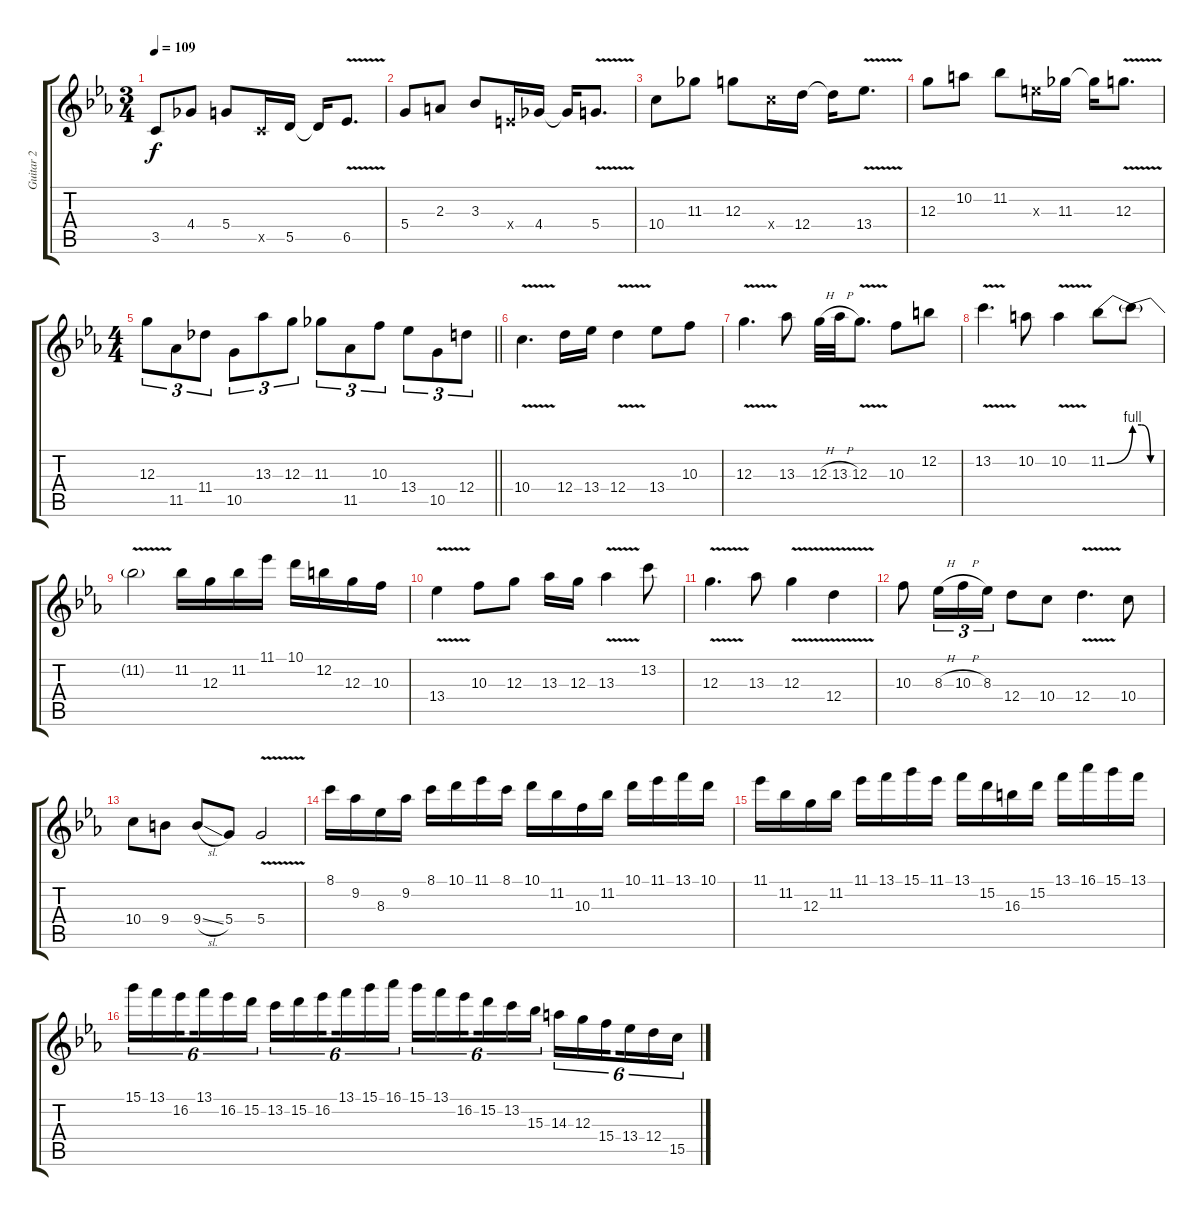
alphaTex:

\track ("Guitar 2" "Guitar 2") {instrument distortionguitar}
\staff {score tabs}
\tuning (E4 B3 G3 D3 A2 E2) {hide}
\ts (3 4)
\tempo 109
\clef g2
\ks cminor
3.5.8{dy f} 4.4.8 5.4.8 3.5{x}.16 5.5.16 5.5{t}.16 6.5{v}.8{d} |
5.4.8 2.3.8 3.3.8 2.4{x}.16 4.4.16 4.4{t}.16 5.4{v}.8{d} |
10.4.8 11.3.8 12.3.8 10.4{x}.16 12.4.16 12.4{t}.16 13.4{v}.8{d} |
12.3.8 10.2.8 11.2.8 9.3{x}.16 11.3.16 11.3{t}.16 12.3{v}.8{d} |
\ts (4 4)
\barLineRight lightlight
12.3.8{tu (3 2)} 11.5.8{tu (3 2)} 11.4.8{tu (3 2)} 10.5.8{tu (3 2)} 13.3.8{tu (3 2)} 12.3.8{tu (3 2)} 11.3.8{tu (3 2)} 11.5.8{tu (3 2)} 10.3.8{tu (3 2)} 13.4.8{tu (3 2)} 10.5.8{tu (3 2)} 12.4.8{tu (3 2)} |
10.4{v}.4{d} 12.4.16 13.4.16 12.4{v}.4 13.4.8 10.3.8 |
12.3{v}.4{d} 13.3.8 12.3{h}.32 13.3{h}.32 12.3{v}.8{d} 10.3.8 12.2.8 |
13.2{v}.4{d} 10.2.8 10.2{v}.4 11.2{be (bend 0 0 60 4)}.8 11.2{be (custom 0 4 20 4 40 0 60 0) t}.8 |
11.2{v t}.2 11.2.16 12.3.16 11.2.16 11.1.16 10.1.16 12.2.16 12.3.16 10.3.16 |
13.4{v}.4 10.3.8 12.3.8 13.3.16 12.3.16 13.3{v}.4 13.2.8 |
12.3{v}.4{d} 13.3.8 12.3{v}.4 12.4{v}.4 |
10.3.8 8.3{h}.16{tu (3 2)} 10.3{h}.16{tu (3 2)} 8.3.16{tu (3 2)} 12.4.8 10.4.8 12.4{v}.4{d} 10.4.8 |
10.4.8 9.4.8 9.4{sl}.8 5.4.8 5.4{v}.2 |
8.1.16 9.2.16 8.3.16 9.2.16 8.1.16 10.1.16 11.1.16 8.1.16 10.1.16 11.2.16 10.3.16 11.2.16 10.1.16 11.1.16 13.1.16 10.1.16 |
11.1.16 11.2.16 12.3.16 11.2.16 11.1.16 13.1.16 15.1.16 11.1.16 13.1.16 15.2.16 16.3.16 15.2.16 13.1.16 16.1.16 15.1.16 13.1.16 |
15.1.16{tu (6 4)} 13.1.16{tu (6 4)} 16.2.16{tu (6 4) beam splitsecondary} 13.1.16{tu (6 4)} 16.2.16{tu (6 4)} 15.2.16{tu (6 4)} 13.2.16{tu (6 4)} 15.2.16{tu (6 4)} 16.2.16{tu (6 4) beam splitsecondary} 13.1.16{tu (6 4)} 15.1.16{tu (6 4)} 16.1.16{tu (6 4)} 15.1.16{tu (6 4)} 13.1.16{tu (6 4)} 16.2.16{tu (6 4) beam splitsecondary} 15.2.16{tu (6 4)} 13.2.16{tu (6 4)} 15.3.16{tu (6 4)} 14.3.16{tu (6 4)} 12.3.16{tu (6 4)} 15.4.16{tu (6 4) beam splitsecondary} 13.4.16{tu (6 4)} 12.4.16{tu (6 4)} 15.5.16{tu (6 4)}
